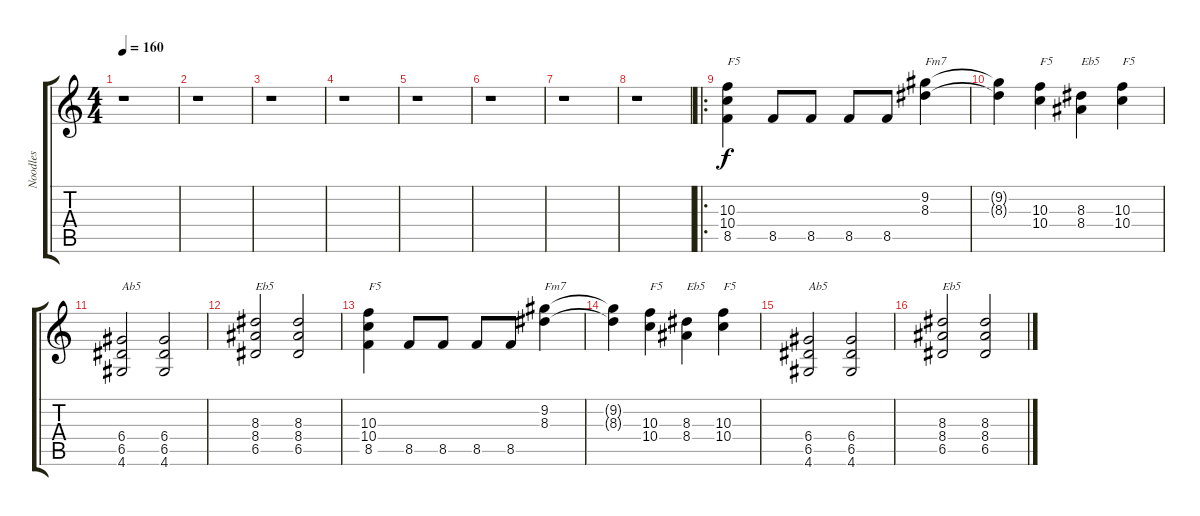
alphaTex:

\track ("Noodles" "Noodles") {instrument distortionguitar}
\staff {score tabs}
\tuning (E4 B3 G3 D3 A2 E2) {hide}
\ts (4 4)
\tempo 160
\clef g2
\ks c
r.1{dy f instrument distortionguitar} |
r.1 |
r.1 |
r.1 |
r.1 |
r.1 |
r.1 |
r.1 |
\ro
(10.3 10.4 8.5).4{txt "F5"} 8.5.8 8.5.8 8.5.8 8.5.8 (9.2 8.3).4{txt "Fm7"} |
(9.2{t} 8.3{t}).4 (10.3 10.4).4{txt "F5"} (8.3 8.4).4{txt "Eb5"} (10.3 10.4).4{txt "F5"} |
(6.4 6.5 4.6).2{txt "Ab5"} (6.4 6.5 4.6).2 |
(8.3 8.4 6.5).2{txt "Eb5"} (8.3 8.4 6.5).2 |
(10.3 10.4 8.5).4{txt "F5"} 8.5.8 8.5.8 8.5.8 8.5.8 (9.2 8.3).4{txt "Fm7"} |
(9.2{t} 8.3{t}).4 (10.3 10.4).4{txt "F5"} (8.3 8.4).4{txt "Eb5"} (10.3 10.4).4{txt "F5"} |
(6.4 6.5 4.6).2{txt "Ab5"} (6.4 6.5 4.6).2 |
(8.3 8.4 6.5).2{txt "Eb5"} (8.3 8.4 6.5).2
